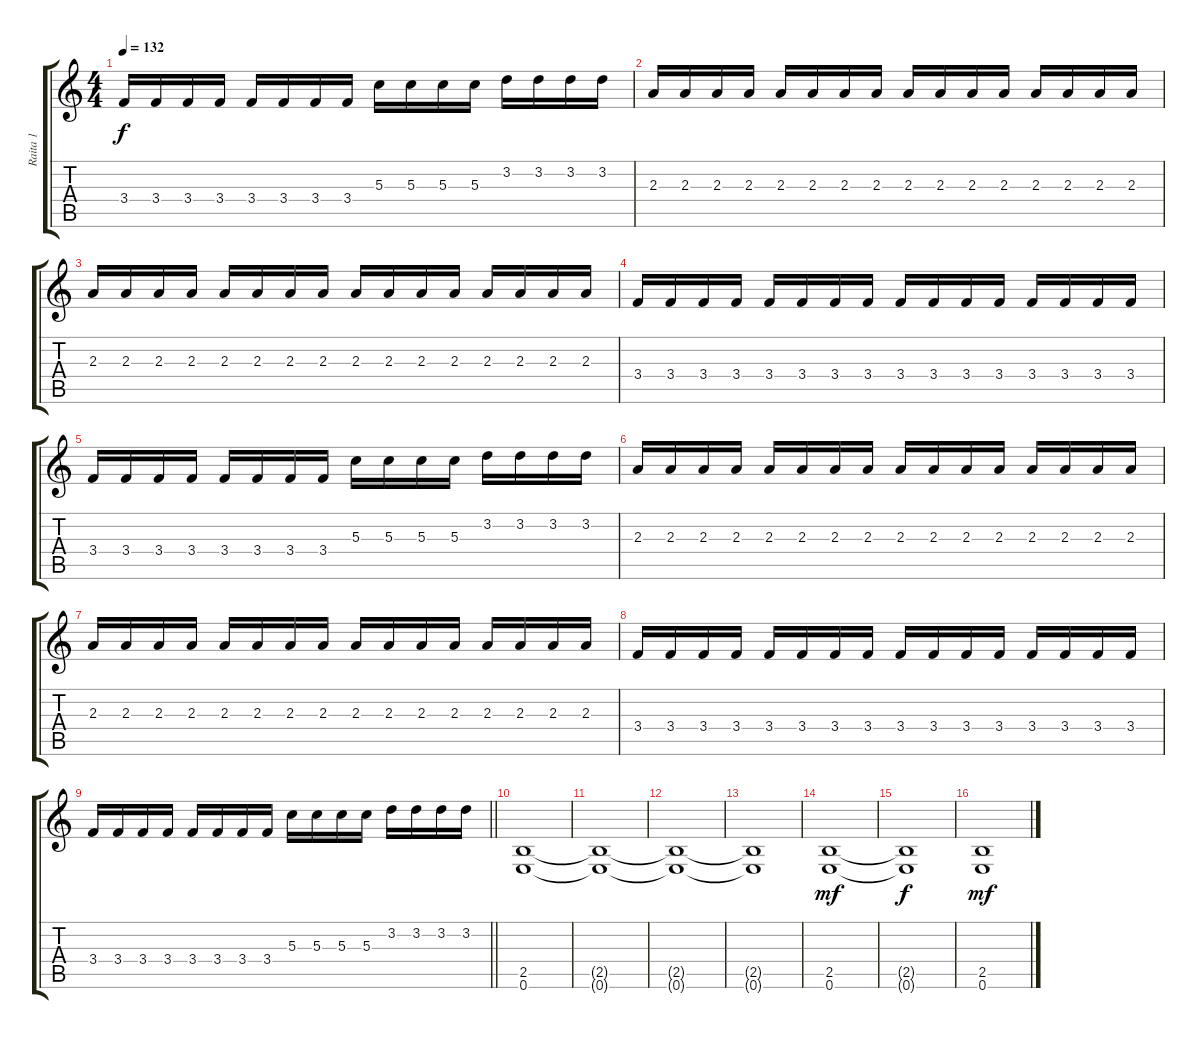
\track ("Raita 1" "Raita 1") {instrument overdrivenguitar}
\staff {score tabs}
\tuning (E4 B3 G3 D3 A2 E2) {hide}
\ts (4 4)
\tempo 132
\clef g2
\ks c
3.4.16{dy f} 3.4.16 3.4.16 3.4.16 3.4.16 3.4.16 3.4.16 3.4.16 5.3.16 5.3.16 5.3.16 5.3.16 3.2.16 3.2.16 3.2.16 3.2.16 |
2.3.16 2.3.16 2.3.16 2.3.16 2.3.16 2.3.16 2.3.16 2.3.16 2.3.16 2.3.16 2.3.16 2.3.16 2.3.16 2.3.16 2.3.16 2.3.16 |
2.3.16 2.3.16 2.3.16 2.3.16 2.3.16 2.3.16 2.3.16 2.3.16 2.3.16 2.3.16 2.3.16 2.3.16 2.3.16 2.3.16 2.3.16 2.3.16 |
3.4.16 3.4.16 3.4.16 3.4.16 3.4.16 3.4.16 3.4.16 3.4.16 3.4.16 3.4.16 3.4.16 3.4.16 3.4.16 3.4.16 3.4.16 3.4.16 |
3.4.16 3.4.16 3.4.16 3.4.16 3.4.16 3.4.16 3.4.16 3.4.16 5.3.16 5.3.16 5.3.16 5.3.16 3.2.16 3.2.16 3.2.16 3.2.16 |
2.3.16 2.3.16 2.3.16 2.3.16 2.3.16 2.3.16 2.3.16 2.3.16 2.3.16 2.3.16 2.3.16 2.3.16 2.3.16 2.3.16 2.3.16 2.3.16 |
2.3.16 2.3.16 2.3.16 2.3.16 2.3.16 2.3.16 2.3.16 2.3.16 2.3.16 2.3.16 2.3.16 2.3.16 2.3.16 2.3.16 2.3.16 2.3.16 |
3.4.16 3.4.16 3.4.16 3.4.16 3.4.16 3.4.16 3.4.16 3.4.16 3.4.16 3.4.16 3.4.16 3.4.16 3.4.16 3.4.16 3.4.16 3.4.16 |
\barLineRight lightlight
3.4.16 3.4.16 3.4.16 3.4.16 3.4.16 3.4.16 3.4.16 3.4.16 5.3.16 5.3.16 5.3.16 5.3.16 3.2.16 3.2.16 3.2.16 3.2.16 |
\section ("" "")
(2.5 0.6).1 |
(2.5{t} 0.6{t}).1 |
(2.5{t} 0.6{t}).1 |
(2.5{t} 0.6{t}).1 |
(2.5 0.6).1{dy mf} |
(2.5{t} 0.6{t}).1{dy f} |
(2.5 0.6).1{dy mf}
